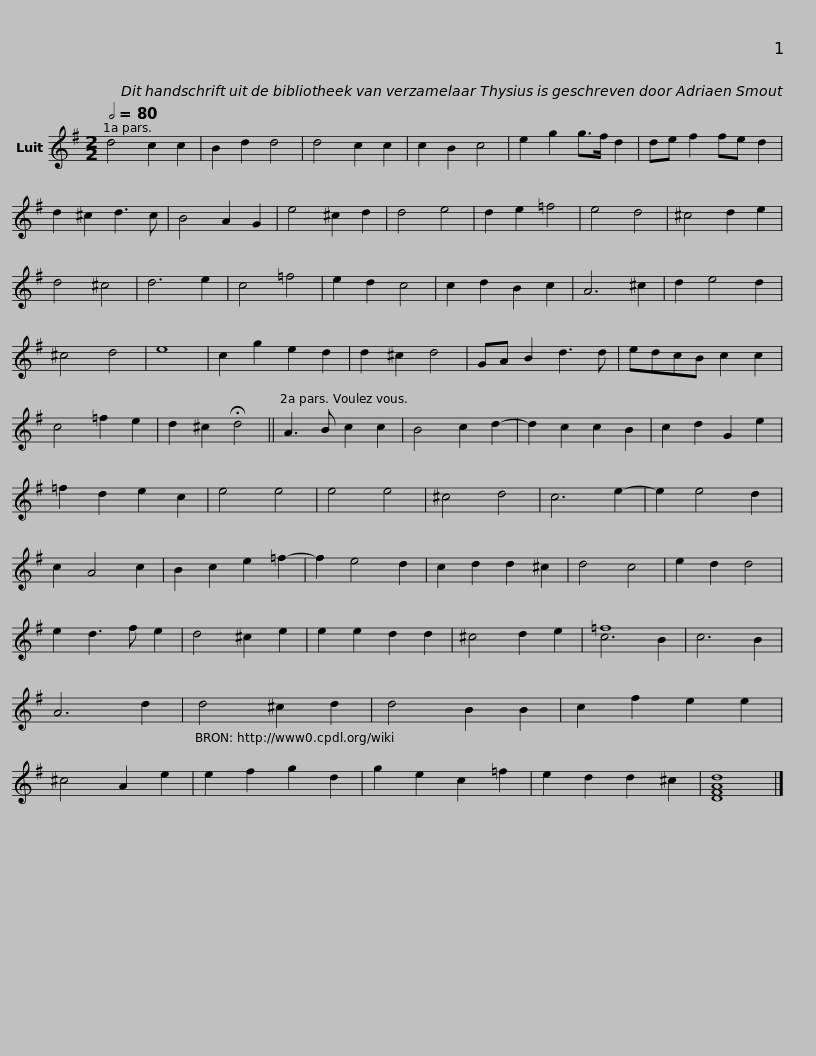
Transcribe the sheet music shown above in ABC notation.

X:1
%%score ( 1 2 )
L:1/8
Q:1/2=80
M:2/2
I:linebreak $
K:G
U:s=!stemless!
V:1 treble
V:2 treble
V:1
 d4 c2 c2 | B2 d2 d4 | d4 c2 c2 | c2 B2 c4 | e2 g2 g>f d2 | %5
 de f2 fe d2 | d2 ^c2 d3 c |$ B4 A2 G2 | e4 ^c2 d2 | d4 e4 | %10
 d2 e2 =f4 | e4 d4 | ^c4 d2 e2 | d4 ^c4 |$ d6 e2 | %15
 c4 =f4 | e2 d2 c4 | c2 d2 B2 c2 | A6 ^c2 | d2 e4 d2 | %20
 ^c4 d4 |$ se8 | c2 g2 e2 d2 | d2 ^c2 d4 | GA B2 d3 d | %25
 edcB c2 c2 | c4 =f2 e2 | d2 ^c2 !fermata!d4 ||$ A3 B c2 c2 | B4 c2 d2- | %30
 d2 c2 c2 B2 | c2 d2 G2 e2 | =f2 d2 e2 c2 | e4 e4 | e4 e4 |$ %35
 ^c4 d4 | c6 e2- | e2 e4 d2 | c2 A4 c2 | B2 c2 e2 =f2- | %40
 f2 e4 d2 | c2 d2 d2 ^c2 | d4 c4 |$ e2 d2 d4 | e2 d3 f e2 | %45
 d4 ^c2 e2 | e2 e2 d2 d2 | ^c4 d2 e2 | =f8 | c6 B2 | %50
 A6 d2 |$ d4 ^c2 d2 | d4 B2 B2 | c2 f2 e2 e2 | ^c4 A2 e2 | %55
 e2 f2 g2 d2 | g2 e2 c2 =f2 | e2 d2 d2 ^c2 | s[DFAd]8 |] %59
V:2
 x8 | x8 | x8 | x8 | x8 | %5
 x8 | x8 |$ x8 | x8 | x8 | %10
 x8 | x8 | x8 | x8 |$ x8 | %15
 x8 | x8 | x8 | x8 | x8 | %20
 x8 |$ x8 | x8 | x8 | x8 | %25
 x8 | x8 | x8 ||$ x8 | x8 | %30
 x8 | x8 | x8 | x8 | x8 |$ %35
 x8 | x8 | x8 | x8 | x8 | %40
 x8 | x8 | x8 |$ x8 | x8 | %45
 x8 | x8 | x8 | c6 B2 | x8 | %50
 x8 |$ x8 | x8 | x8 | x8 | %55
 x8 | x8 | x8 | x8 |] %59
